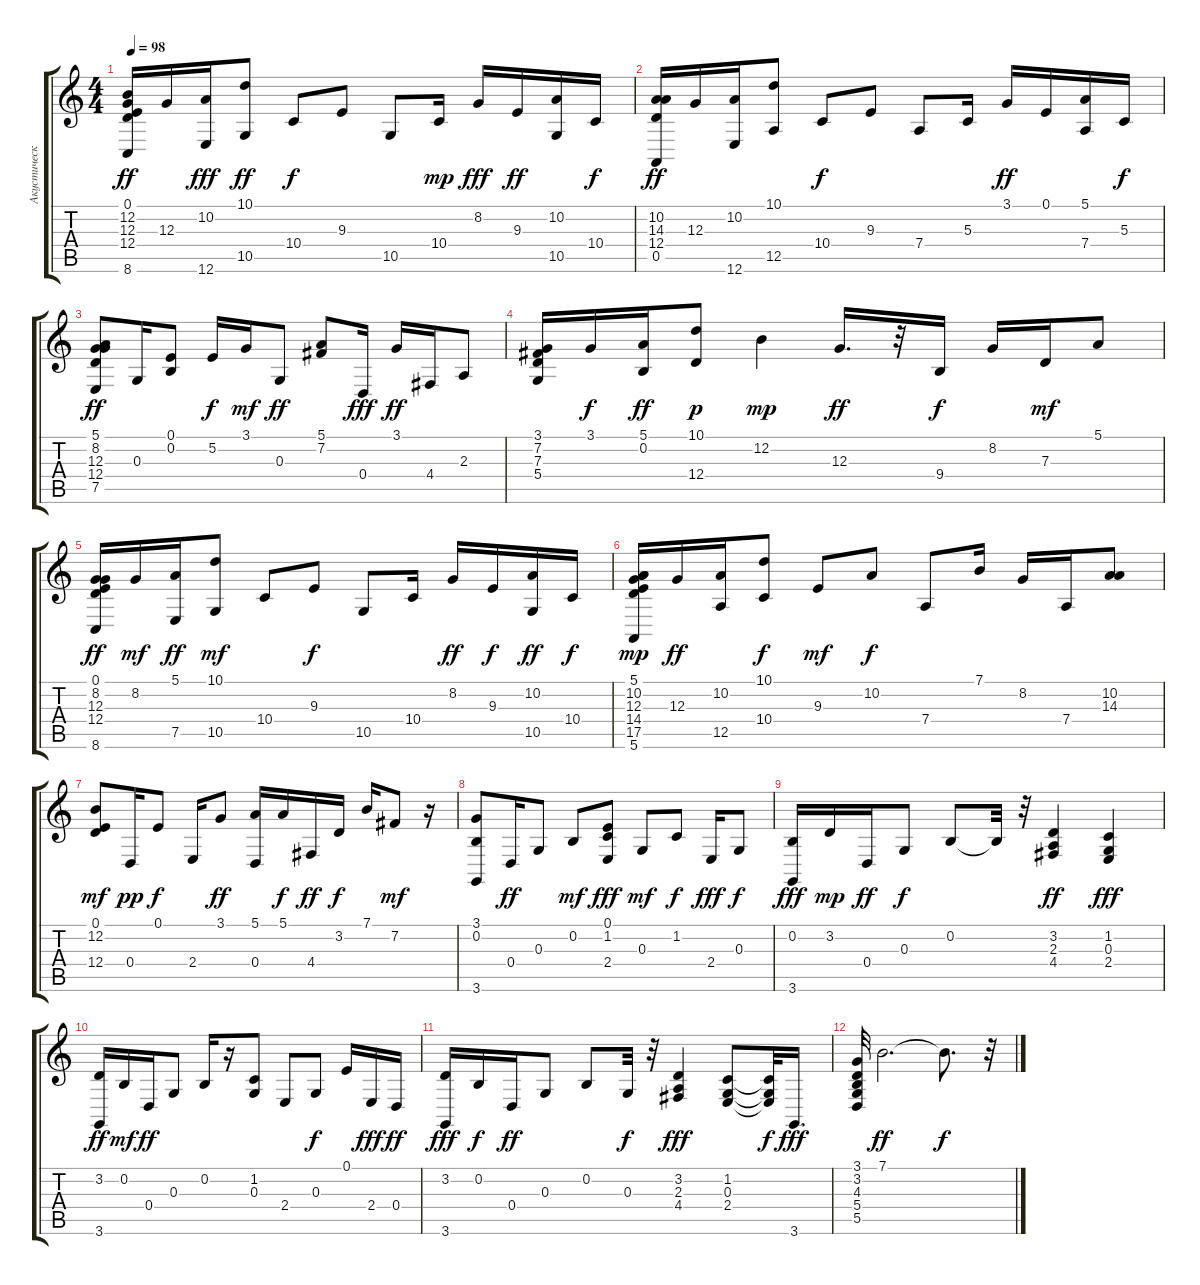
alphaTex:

\track ("Акустический Гранд Роял" "Акустическ") {instrument acousticgrandpiano}
\staff {score tabs}
\tuning (E4 B3 G3 D3 A2 E2) {hide}
\ts (4 4)
\tempo 98
\clef g2
\ks c
(0.1 12.2 12.3 12.4 8.6).16{dy ff} 12.3.16 (10.2 12.6).16{dy fff} (10.1 10.5).8{dy ff} 10.4.8{dy f} 9.3.8 10.5.8 10.4.16{dy mp} 8.2.16{dy fff} 9.3.16{dy ff} (10.2 10.5).16 10.4.16{dy f} |
(10.2 14.3 12.4 0.5).16{dy ff} 12.3.16 (10.2 12.6).16 (10.1 12.5).8 10.4.8{dy f} 9.3.8 7.4.8 5.3.16 3.1.16{dy ff} 0.1.16 (5.1 7.4).16 5.3.16{dy f} |
(5.1 8.2 12.3 12.4 7.5).8{dy ff} 0.3.16 (0.1 0.2).8 5.2.16{dy f} 3.1.16{dy mf} 0.3.8{dy ff} (5.1 7.2).8 0.4.16{dy fff} 3.1.16{dy ff} 4.4.16 2.3.8 |
(3.1 7.2 7.3 5.4).16 3.1.16{dy f} (5.1 0.2).16{dy ff} (10.1 12.4).8{dy p} 12.2.4{dy mp} 12.3.16{d dy ff} r.32 9.4.16{dy f} 8.2.16 7.3.16{dy mf} 5.1.8 |
(0.1 8.2 12.3 12.4 8.6).16{dy ff} 8.2.16{dy mf} (5.1 7.5).16{dy ff} (10.1 10.5).8{dy mf} 10.4.8 9.3.8{dy f} 10.5.8 10.4.16 8.2.16{dy ff} 9.3.16{dy f} (10.2 10.5).16{dy ff} 10.4.16{dy f} |
(5.1 10.2 12.3 14.4 17.5 5.6).16{dy mp} 12.3.16{dy ff} (10.2 12.5).16 (10.1 10.4).8{dy f} 9.3.8{dy mf} 10.2.8{dy f} 7.4.8 7.1.16 8.2.16 7.4.16 (10.2 14.3).8 |
(0.1 12.2 12.4).8{dy mf} 0.4.16{dy pp} 0.1.8{dy f} 2.4.16 3.1.8{dy ff} (5.1 0.4).16 5.1.16{dy f} 4.4.16{dy ff} 3.2.16{dy f} 7.1.16 7.2.8{dy mf} r.16 |
(3.1 0.2 3.6).8 0.4.16{dy ff} 0.3.8 0.2.8{dy mf} (0.1 1.2 2.4).8{dy fff} 0.3.8{dy mf} 1.2.8{dy f} 2.4.16{dy fff} 0.3.8{dy f} |
(0.2 3.6).16{dy fff} 3.2.16{dy mp} 0.4.16{dy ff} 0.3.8{dy f} 0.2.8 0.2{t}.32 r.32 (3.2 2.3 4.4).4{dy ff} (1.2 0.3 2.4).4{dy fff} |
(3.2 3.6).16{dy ff} 0.2.16{dy mf} 0.4.16{dy ff} 0.3.8 0.2.16 r.16 (1.2 0.3).8 2.4.8 0.3.8{dy f} 0.1.16 2.4.16{dy fff} 0.4.16{dy ff} |
(3.2 3.6).16{dy fff} 0.2.16{dy f} 0.4.16{dy ff} 0.3.8 0.2.8 0.3.32{dy f} r.32 (3.2 2.3 4.4).4{dy fff} (1.2 0.3 2.4).8 (1.2{t} 0.3{t} 2.4{t}).32{dy f} 3.6.16{d dy fff} |
(3.1 3.2 4.3 5.4 5.5).32 7.1.2{d dy ff} 7.1{t}.8{d dy f} r.32
